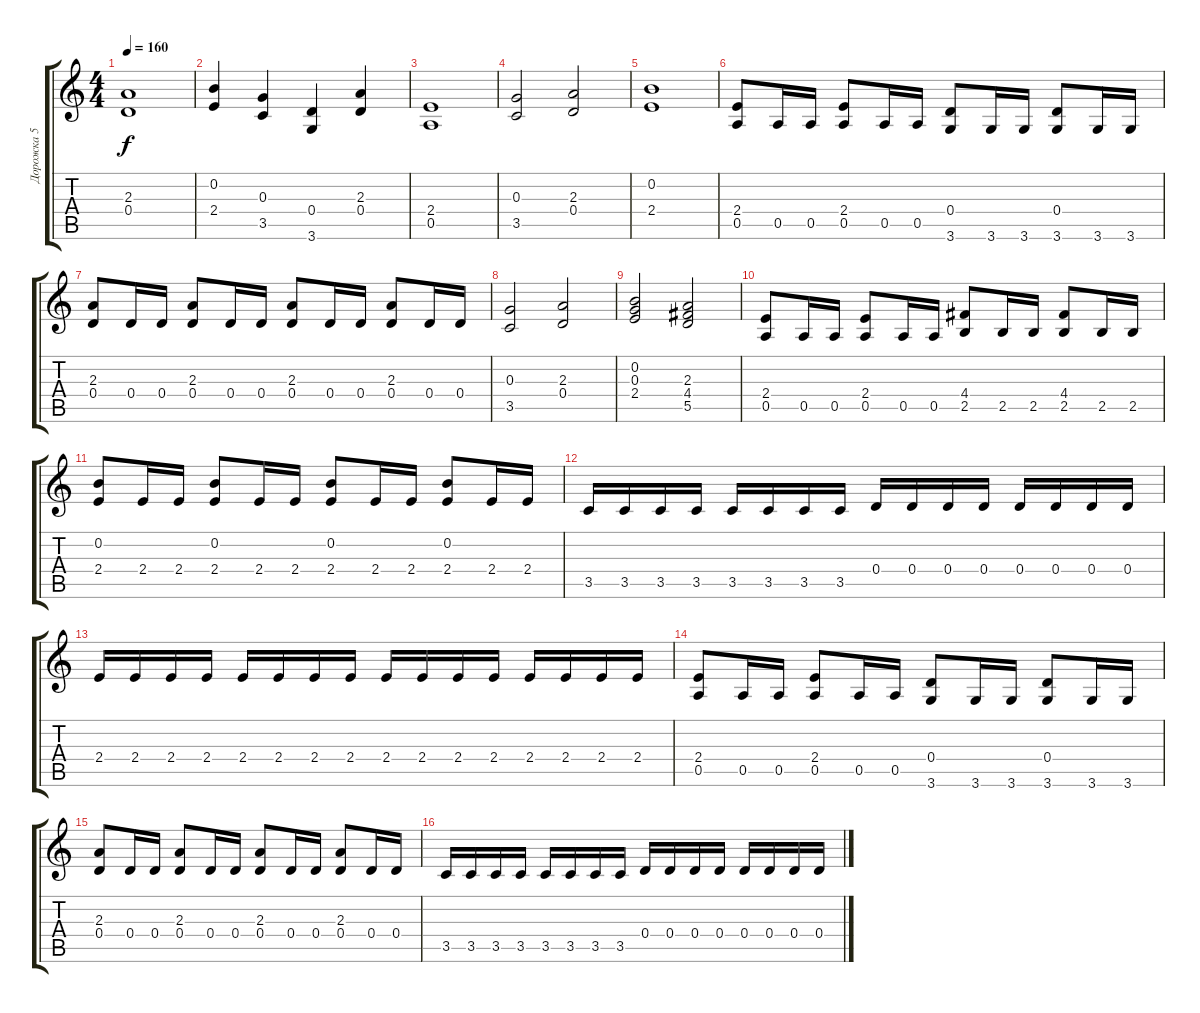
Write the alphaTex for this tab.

\track ("Дорожка 5" "Дорожка 5") {instrument distortionguitar}
\staff {score tabs}
\tuning (E4 B3 G3 D3 A2 E2) {hide}
\ts (4 4)
\tempo 160
\clef g2
\ks c
(2.3 0.4).1{dy f} |
(0.2 2.4).4 (0.3 3.5).4 (0.4 3.6).4 (2.3 0.4).4 |
(2.4 0.5).1 |
(0.3 3.5).2 (2.3 0.4).2 |
(0.2 2.4).1 |
(2.4 0.5).8 0.5.16 0.5.16 (2.4 0.5).8 0.5.16 0.5.16 (0.4 3.6).8 3.6.16 3.6.16 (0.4 3.6).8 3.6.16 3.6.16 |
(2.3 0.4).8 0.4.16 0.4.16 (2.3 0.4).8 0.4.16 0.4.16 (2.3 0.4).8 0.4.16 0.4.16 (2.3 0.4).8 0.4.16 0.4.16 |
(0.3 3.5).2 (2.3 0.4).2 |
(0.2 0.3 2.4).2 (2.3 4.4 5.5).2 |
(2.4 0.5).8 0.5.16 0.5.16 (2.4 0.5).8 0.5.16 0.5.16 (4.4 2.5).8 2.5.16 2.5.16 (4.4 2.5).8 2.5.16 2.5.16 |
(0.2 2.4).8 2.4.16 2.4.16 (0.2 2.4).8 2.4.16 2.4.16 (0.2 2.4).8 2.4.16 2.4.16 (0.2 2.4).8 2.4.16 2.4.16 |
3.5.16 3.5.16 3.5.16 3.5.16 3.5.16 3.5.16 3.5.16 3.5.16 0.4.16 0.4.16 0.4.16 0.4.16 0.4.16 0.4.16 0.4.16 0.4.16 |
2.4.16 2.4.16 2.4.16 2.4.16 2.4.16 2.4.16 2.4.16 2.4.16 2.4.16 2.4.16 2.4.16 2.4.16 2.4.16 2.4.16 2.4.16 2.4.16 |
(2.4 0.5).8 0.5.16 0.5.16 (2.4 0.5).8 0.5.16 0.5.16 (0.4 3.6).8 3.6.16 3.6.16 (0.4 3.6).8 3.6.16 3.6.16 |
(2.3 0.4).8 0.4.16 0.4.16 (2.3 0.4).8 0.4.16 0.4.16 (2.3 0.4).8 0.4.16 0.4.16 (2.3 0.4).8 0.4.16 0.4.16 |
3.5.16 3.5.16 3.5.16 3.5.16 3.5.16 3.5.16 3.5.16 3.5.16 0.4.16 0.4.16 0.4.16 0.4.16 0.4.16 0.4.16 0.4.16 0.4.16
